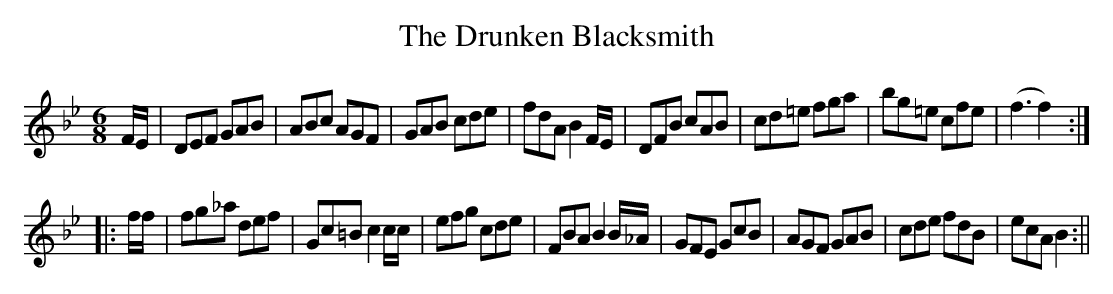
X:1
T:Drunken Blacksmith, The
M:6/8
L:1/8
K:Bb
F/E/ | DEF GAB | ABc AGF | GAB cde | fdA B2 F/E/ | DFB cAB | cd=e fga | bg=e cfe | (f3 f2) :|
|: f/f/ | fg_a def | Gc=B c2 c/c/ | efg cde | FBA B2 B/_A/ | GFE GcB | AGF GAB | cde fdB | ecA B2 :||
